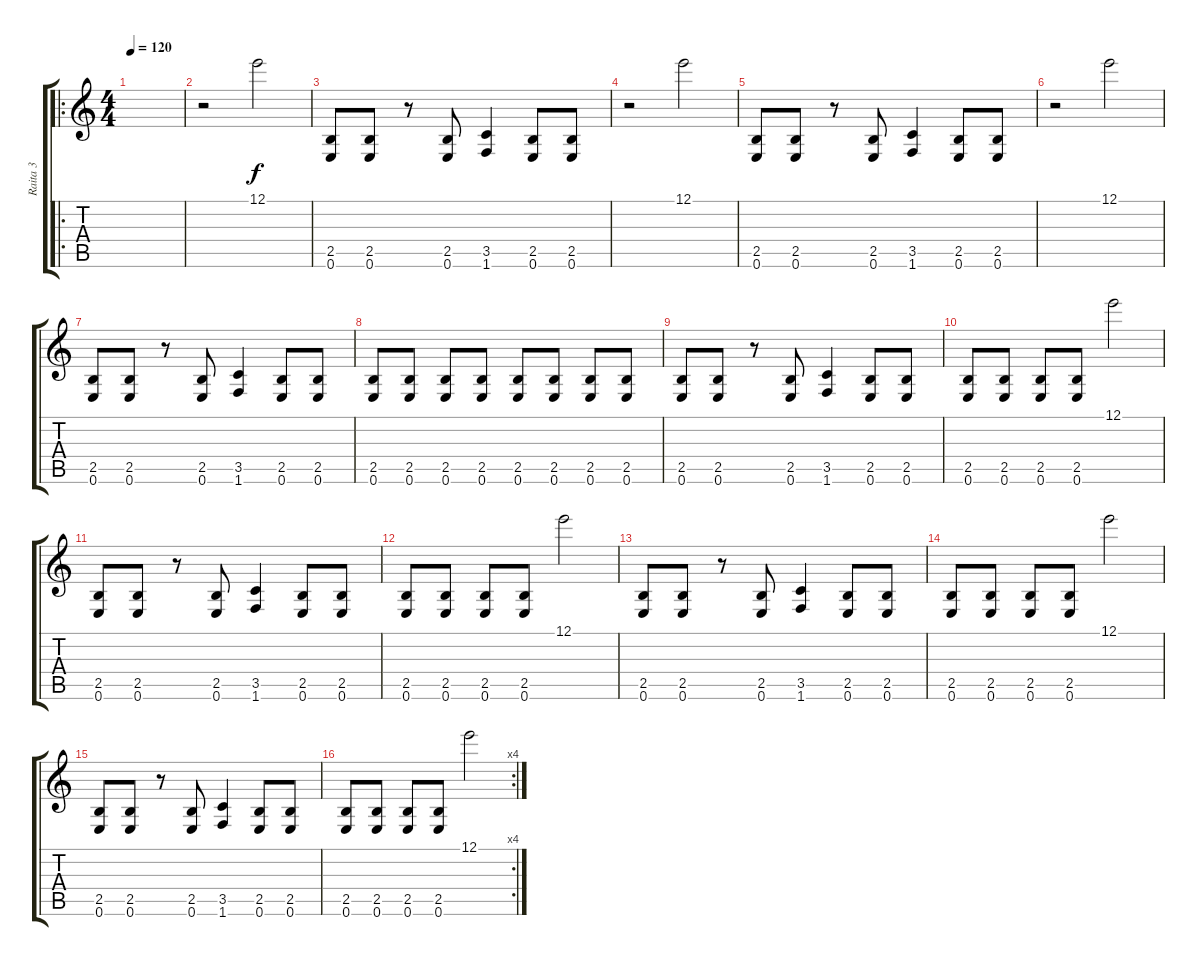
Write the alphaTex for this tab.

\track ("Raita 3" "Raita 3") {instrument overdrivenguitar}
\staff {score tabs}
\tuning (E4 B3 G3 D3 A2 E2) {hide}
\ro
\ts (4 4)
\tempo 120
\clef g2
\ks c
|
r.2 12.1.2 |
(2.5 0.6).8 (2.5 0.6).8 r.8 (2.5 0.6).8 (3.5 1.6).4 (2.5 0.6).8 (2.5 0.6).8 |
r.2 12.1.2 |
(2.5 0.6).8 (2.5 0.6).8 r.8 (2.5 0.6).8 (3.5 1.6).4 (2.5 0.6).8 (2.5 0.6).8 |
r.2 12.1.2 |
(2.5 0.6).8 (2.5 0.6).8 r.8 (2.5 0.6).8 (3.5 1.6).4 (2.5 0.6).8 (2.5 0.6).8 |
(2.5 0.6).8 (2.5 0.6).8 (2.5 0.6).8 (2.5 0.6).8 (2.5 0.6).8 (2.5 0.6).8 (2.5 0.6).8 (2.5 0.6).8 |
(2.5 0.6).8 (2.5 0.6).8 r.8 (2.5 0.6).8 (3.5 1.6).4 (2.5 0.6).8 (2.5 0.6).8 |
(2.5 0.6).8 (2.5 0.6).8 (2.5 0.6).8 (2.5 0.6).8 12.1.2 |
(2.5 0.6).8 (2.5 0.6).8 r.8 (2.5 0.6).8 (3.5 1.6).4 (2.5 0.6).8 (2.5 0.6).8 |
(2.5 0.6).8 (2.5 0.6).8 (2.5 0.6).8 (2.5 0.6).8 12.1.2 |
(2.5 0.6).8 (2.5 0.6).8 r.8 (2.5 0.6).8 (3.5 1.6).4 (2.5 0.6).8 (2.5 0.6).8 |
(2.5 0.6).8 (2.5 0.6).8 (2.5 0.6).8 (2.5 0.6).8 12.1.2 |
(2.5 0.6).8 (2.5 0.6).8 r.8 (2.5 0.6).8 (3.5 1.6).4 (2.5 0.6).8 (2.5 0.6).8 |
\rc 4
(2.5 0.6).8 (2.5 0.6).8 (2.5 0.6).8 (2.5 0.6).8 12.1.2
